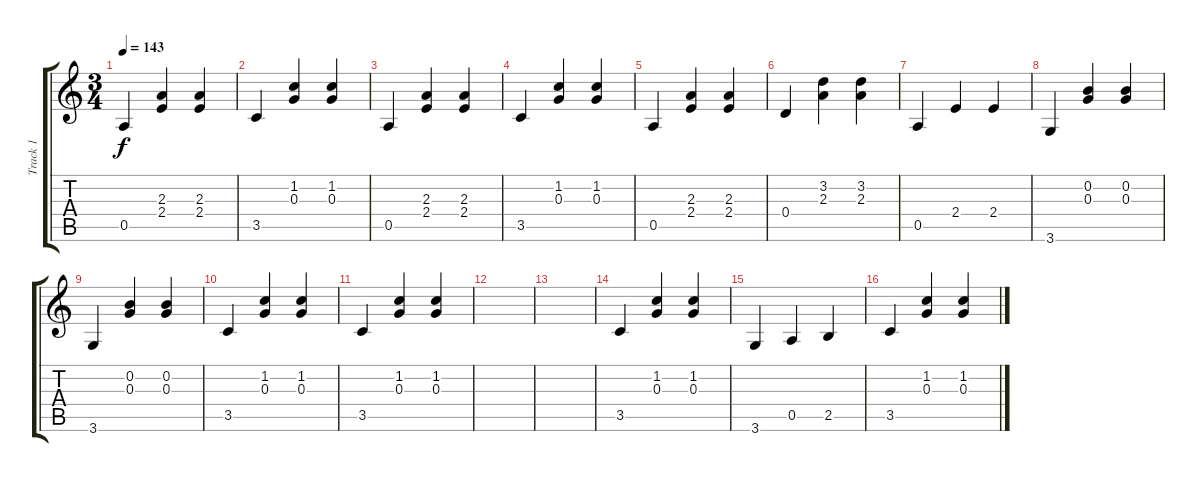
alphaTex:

\track ("Track 1" "Track 1") {instrument acousticguitarsteel}
\staff {score tabs}
\tuning (E4 B3 G3 D3 A2 E2) {hide}
\ts (3 4)
\tempo 143
\clef g2
\ks c
0.5.4{dy f} (2.3 2.4).4 (2.3 2.4).4 |
3.5.4 (1.2 0.3).4 (1.2 0.3).4 |
0.5.4 (2.3 2.4).4 (2.3 2.4).4 |
3.5.4 (1.2 0.3).4 (1.2 0.3).4 |
0.5.4 (2.3 2.4).4 (2.3 2.4).4 |
0.4.4 (3.2 2.3).4 (3.2 2.3).4 |
0.5.4 2.4.4 2.4.4 |
3.6.4 (0.2 0.3).4 (0.2 0.3).4 |
3.6.4 (0.2 0.3).4 (0.2 0.3).4 |
3.5.4 (1.2 0.3).4 (1.2 0.3).4 |
3.5.4 (1.2 0.3).4 (1.2 0.3).4 |
|
|
3.5.4 (1.2 0.3).4 (1.2 0.3).4 |
3.6.4 0.5.4 2.5.4 |
3.5.4 (1.2 0.3).4 (1.2 0.3).4
